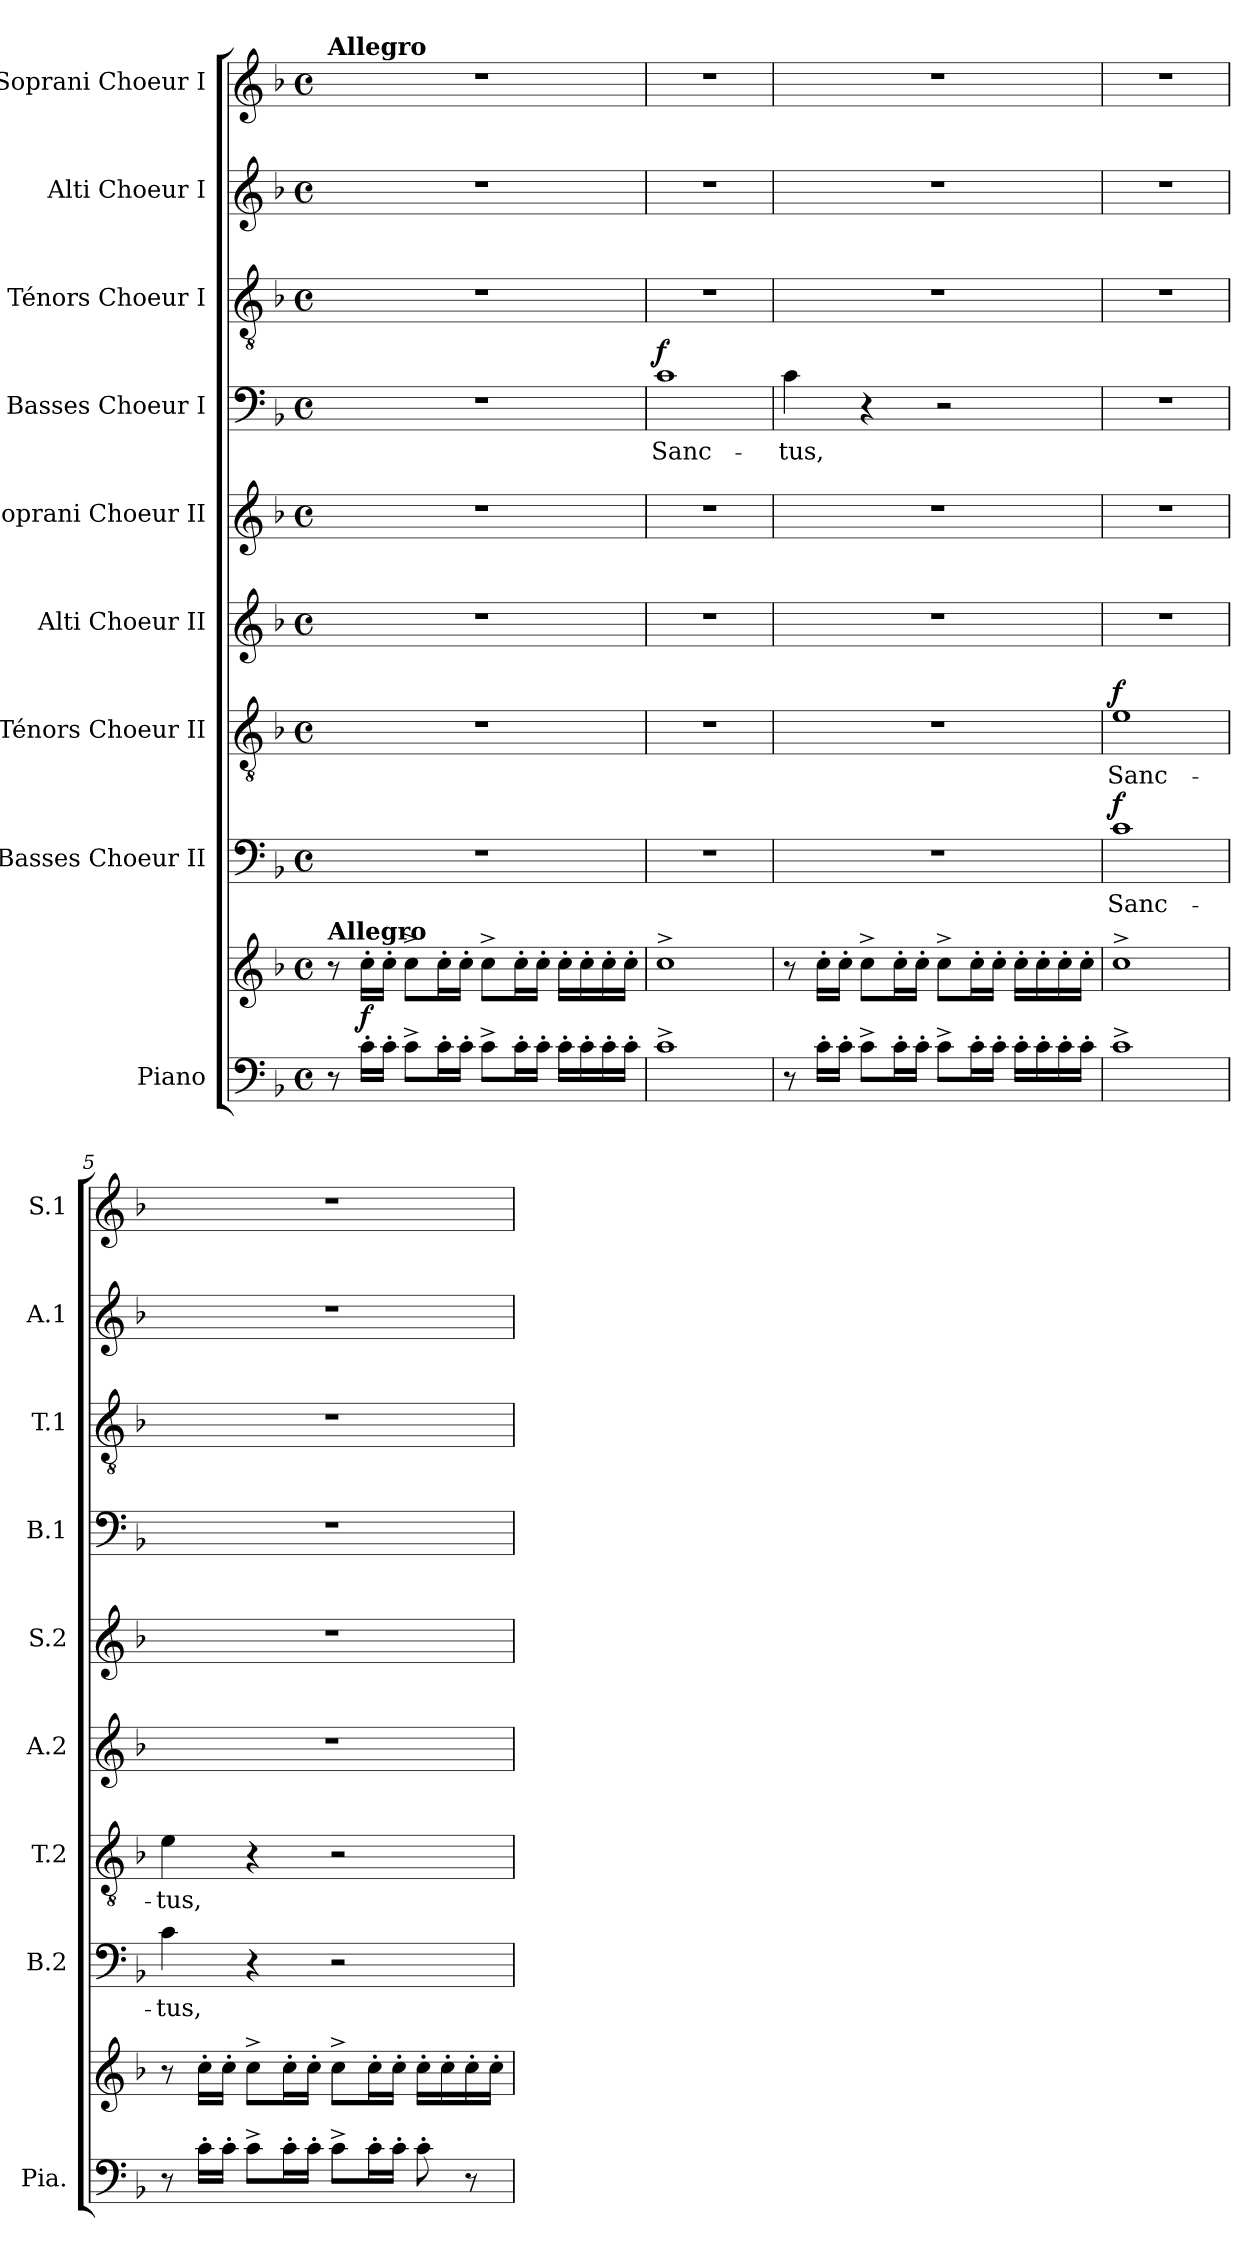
**kern	**kern	**dynam	**kern	**text	**dynam	**kern	**text	**dynam	**kern	**kern	**kern	**text	**dynam	**kern	**kern	**kern
*part9	*part9	*part9	*part8	*part8	*part8	*part7	*part7	*part7	*part6	*part5	*part4	*part4	*part4	*part3	*part2	*part1
*staff10	*staff9	*staff9/10	*staff8	*staff8	*staff8	*staff7	*staff7	*staff7	*staff6	*staff5	*staff4	*staff4	*staff4	*staff3	*staff2	*staff1
*I"Piano	*	*	*I"Basses Choeur II	*	*	*I"Ténors Choeur II	*	*	*I"Alti Choeur II	*I"Soprani Choeur II	*I"Basses Choeur I	*	*	*I"Ténors Choeur I	*I"Alti Choeur I	*I"Soprani Choeur I
*I'Pia.	*	*	*I'B.2	*	*	*I'T.2	*	*	*I'A.2	*I'S.2	*I'B.1	*	*	*I'T.1	*I'A.1	*I'S.1
*clefF4	*clefG2	*	*clefF4	*	*	*clefGv2	*	*	*clefG2	*clefG2	*clefF4	*	*	*clefGv2	*clefG2	*clefG2
*	*	*	*	*	*	*	*	*	*	*ITrd2c3	*	*	*	*	*	*
*k[b-]	*k[b-]	*	*k[b-]	*	*	*k[b-]	*	*	*k[b-]	*k[f#c#]	*k[b-]	*	*	*k[b-]	*k[b-]	*k[b-]
*M4/4	*M4/4	*	*M4/4	*	*	*M4/4	*	*	*M4/4	*M4/4	*M4/4	*	*	*M4/4	*M4/4	*M4/4
*met(c)	*met(c)	*	*met(c)	*	*	*met(c)	*	*	*met(c)	*met(c)	*met(c)	*	*	*met(c)	*met(c)	*met(c)
*MM188	*MM188	*	*MM188	*	*	*MM188	*	*	*MM188	*MM188	*MM188	*	*	*MM188	*MM188	*MM188
=1	=1	=1	=1	=1	=1	=1	=1	=1	=1	=1	=1	=1	=1	=1	=1	=1
!	!	!	!	!	!	!	!	!	!	!	!	!	!	!	!	!LO:TX:a:B:t=Allegro
!	!LO:TX:a:B:t=Allegro	!	!	!	!	!	!	!	!	!	!	!	!	!	!	!
8r	8r	.	1r	.	.	1r	.	.	1r	1r	1r	.	.	1r	1r	1r
!	!	!LO:DY:a=2	!	!	!	!	!	!	!	!	!	!	!	!	!	!
16c'\LL	16cc'\LL	f	.	.	.	.	.	.	.	.	.	.	.	.	.	.
16c'\JJ	16cc'\JJ	.	.	.	.	.	.	.	.	.	.	.	.	.	.	.
8c^\L	8cc^\L	.	.	.	.	.	.	.	.	.	.	.	.	.	.	.
16c'\L	16cc'\L	.	.	.	.	.	.	.	.	.	.	.	.	.	.	.
16c'\JJ	16cc'\JJ	.	.	.	.	.	.	.	.	.	.	.	.	.	.	.
8c^\L	8cc^\L	.	.	.	.	.	.	.	.	.	.	.	.	.	.	.
16c'\L	16cc'\L	.	.	.	.	.	.	.	.	.	.	.	.	.	.	.
16c'\JJ	16cc'\JJ	.	.	.	.	.	.	.	.	.	.	.	.	.	.	.
16c'\LL	16cc'\LL	.	.	.	.	.	.	.	.	.	.	.	.	.	.	.
16c'\	16cc'\	.	.	.	.	.	.	.	.	.	.	.	.	.	.	.
16c'\	16cc'\	.	.	.	.	.	.	.	.	.	.	.	.	.	.	.
16c'\JJ	16cc'\JJ	.	.	.	.	.	.	.	.	.	.	.	.	.	.	.
=2	=2	=2	=2	=2	=2	=2	=2	=2	=2	=2	=2	=2	=2	=2	=2	=2
!	!	!	!	!	!	!	!	!	!	!	!	!	!LO:DY:a	!	!	!
1c^	1cc^	.	1r	.	.	1r	.	.	1r	1r	1c	Sanc-	f	1r	1r	1r
=3	=3	=3	=3	=3	=3	=3	=3	=3	=3	=3	=3	=3	=3	=3	=3	=3
8r	8r	.	1r	.	.	1r	.	.	1r	1r	4c\	-tus,	.	1r	1r	1r
16c'\LL	16cc'\LL	.	.	.	.	.	.	.	.	.	.	.	.	.	.	.
16c'\JJ	16cc'\JJ	.	.	.	.	.	.	.	.	.	.	.	.	.	.	.
8c^\L	8cc^\L	.	.	.	.	.	.	.	.	.	4r	.	.	.	.	.
16c'\L	16cc'\L	.	.	.	.	.	.	.	.	.	.	.	.	.	.	.
16c'\JJ	16cc'\JJ	.	.	.	.	.	.	.	.	.	.	.	.	.	.	.
8c^\L	8cc^\L	.	.	.	.	.	.	.	.	.	2r	.	.	.	.	.
16c'\L	16cc'\L	.	.	.	.	.	.	.	.	.	.	.	.	.	.	.
16c'\JJ	16cc'\JJ	.	.	.	.	.	.	.	.	.	.	.	.	.	.	.
16c'\LL	16cc'\LL	.	.	.	.	.	.	.	.	.	.	.	.	.	.	.
16c'\	16cc'\	.	.	.	.	.	.	.	.	.	.	.	.	.	.	.
16c'\	16cc'\	.	.	.	.	.	.	.	.	.	.	.	.	.	.	.
16c'\JJ	16cc'\JJ	.	.	.	.	.	.	.	.	.	.	.	.	.	.	.
=4	=4	=4	=4	=4	=4	=4	=4	=4	=4	=4	=4	=4	=4	=4	=4	=4
!	!	!	!	!	!LO:DY:a	!	!	!LO:DY:a	!	!	!	!	!	!	!	!
1c^	1cc^	.	1c	Sanc-	f	1e	Sanc-	f	1r	1r	1r	.	.	1r	1r	1r
=5	=5	=5	=5	=5	=5	=5	=5	=5	=5	=5	=5	=5	=5	=5	=5	=5
8r	8r	.	4c\	-tus,	.	4e\	-tus,	.	1r	1r	1r	.	.	1r	1r	1r
16c'\LL	16cc'\LL	.	.	.	.	.	.	.	.	.	.	.	.	.	.	.
16c'\JJ	16cc'\JJ	.	.	.	.	.	.	.	.	.	.	.	.	.	.	.
8c^\L	8cc^\L	.	4r	.	.	4r	.	.	.	.	.	.	.	.	.	.
16c'\L	16cc'\L	.	.	.	.	.	.	.	.	.	.	.	.	.	.	.
16c'\JJ	16cc'\JJ	.	.	.	.	.	.	.	.	.	.	.	.	.	.	.
8c^\L	8cc^\L	.	2r	.	.	2r	.	.	.	.	.	.	.	.	.	.
16c'\L	16cc'\L	.	.	.	.	.	.	.	.	.	.	.	.	.	.	.
16c'\JJ	16cc'\JJ	.	.	.	.	.	.	.	.	.	.	.	.	.	.	.
8c'\	16cc'\LL	.	.	.	.	.	.	.	.	.	.	.	.	.	.	.
.	16cc'\	.	.	.	.	.	.	.	.	.	.	.	.	.	.	.
8r	16cc'\	.	.	.	.	.	.	.	.	.	.	.	.	.	.	.
.	16cc'\JJ	.	.	.	.	.	.	.	.	.	.	.	.	.	.	.
=	=	=	=	=	=	=	=	=	=	=	=	=	=	=	=	=
*-	*-	*-	*-	*-	*-	*-	*-	*-	*-	*-	*-	*-	*-	*-	*-	*-
